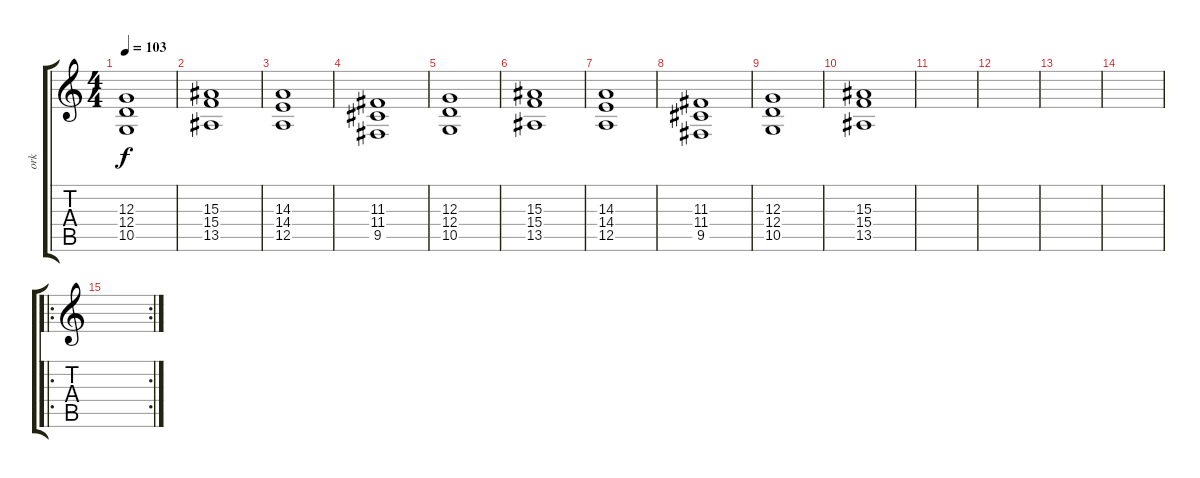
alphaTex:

\track ("ork" "ork") {instrument stringensemble1}
\staff {score tabs}
\tuning (E4 B3 G3 D3 A2 E2) {hide}
\ts (4 4)
\tempo 103
\clef g2
\ks c
(12.3 12.4 10.5).1{dy f} |
(15.3 15.4 13.5).1 |
(14.3 14.4 12.5).1 |
(11.3 11.4 9.5).1 |
(12.3 12.4 10.5).1 |
(15.3 15.4 13.5).1 |
(14.3 14.4 12.5).1 |
(11.3 11.4 9.5).1 |
(12.3 12.4 10.5).1 |
(15.3 15.4 13.5).1 |
|
|
|
|
\ro
\rc 2
